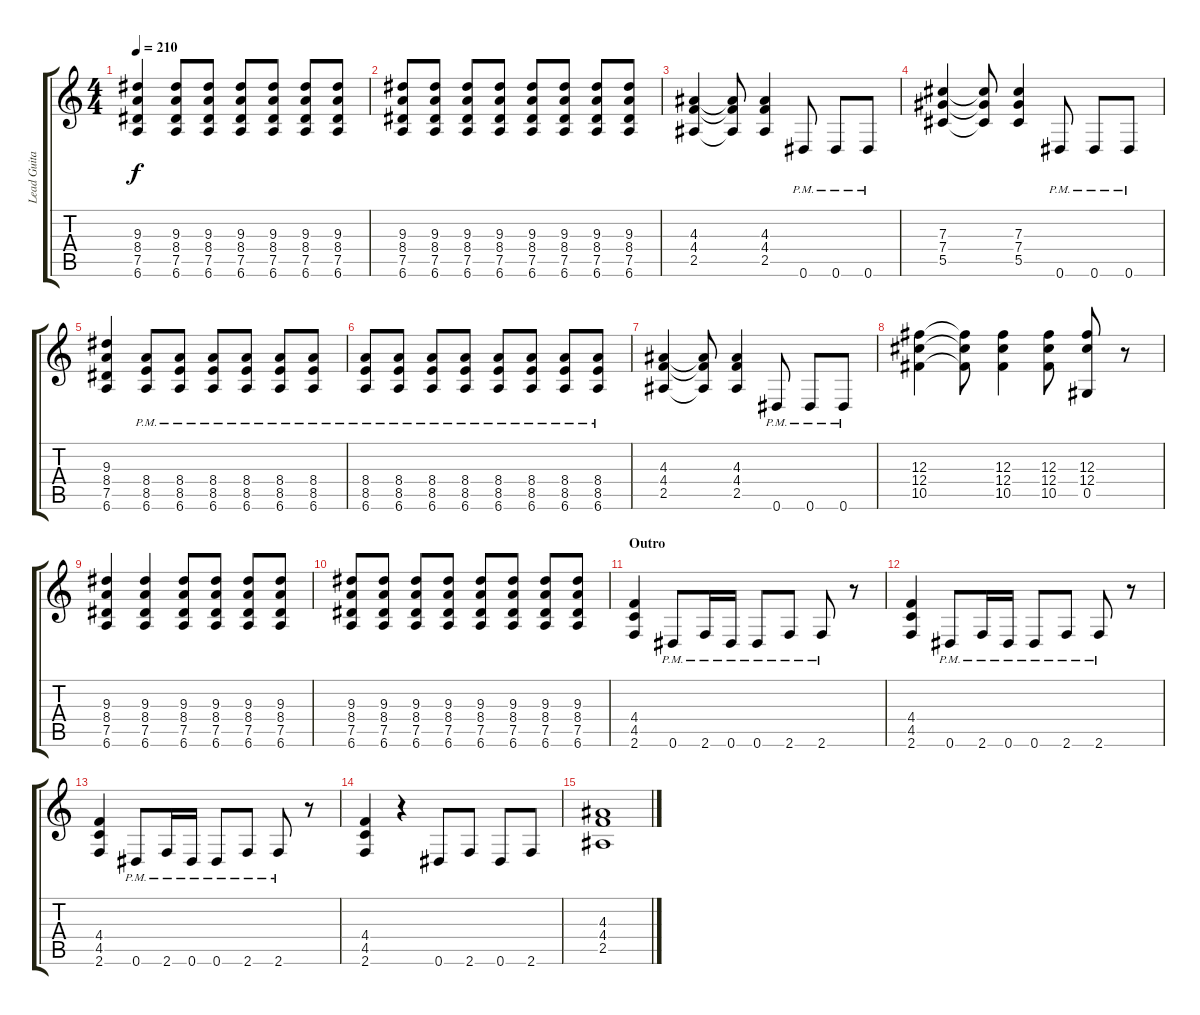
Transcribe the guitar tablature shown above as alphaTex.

\track ("Lead Guitar" "Lead Guita") {instrument distortionguitar}
\staff {score tabs}
\tuning (Eb4 Bb3 Gb3 Db3 Ab2 Eb2) {hide}
\ts (4 4)
\tempo 210
\clef g2
\ks c
(9.3 8.4 7.5 6.6).4{dy f} (9.3 8.4 7.5 6.6).8 (9.3 8.4 7.5 6.6).8 (9.3 8.4 7.5 6.6).8 (9.3 8.4 7.5 6.6).8 (9.3 8.4 7.5 6.6).8 (9.3 8.4 7.5 6.6).8 |
(9.3 8.4 7.5 6.6).8 (9.3 8.4 7.5 6.6).8 (9.3 8.4 7.5 6.6).8 (9.3 8.4 7.5 6.6).8 (9.3 8.4 7.5 6.6).8 (9.3 8.4 7.5 6.6).8 (9.3 8.4 7.5 6.6).8 (9.3 8.4 7.5 6.6).8 |
(4.3 4.4 2.5).4 (4.3{t} 4.4{t} 2.5{t}).8 (4.3 4.4 2.5).4 0.6{pm}.8 0.6{pm}.8 0.6{pm}.8 |
(7.3 7.4 5.5).4 (7.3{t} 7.4{t} 5.5{t}).8 (7.3 7.4 5.5).4 0.6{pm}.8 0.6{pm}.8 0.6{pm}.8 |
(9.3 8.4 7.5 6.6).4 (8.4{pm} 8.5{pm} 6.6{pm}).8 (8.4{pm} 8.5{pm} 6.6{pm}).8 (8.4{pm} 8.5{pm} 6.6{pm}).8 (8.4{pm} 8.5{pm} 6.6{pm}).8 (8.4{pm} 8.5{pm} 6.6{pm}).8 (8.4{pm} 8.5{pm} 6.6{pm}).8 |
(8.4{pm} 8.5{pm} 6.6{pm}).8 (8.4{pm} 8.5{pm} 6.6{pm}).8 (8.4{pm} 8.5{pm} 6.6{pm}).8 (8.4{pm} 8.5{pm} 6.6{pm}).8 (8.4{pm} 8.5{pm} 6.6{pm}).8 (8.4{pm} 8.5{pm} 6.6{pm}).8 (8.4{pm} 8.5{pm} 6.6{pm}).8 (8.4{pm} 8.5{pm} 6.6{pm}).8 |
(4.3 4.4 2.5).4 (4.3{t} 4.4{t} 2.5{t}).8 (4.3 4.4 2.5).4 0.6{pm}.8 0.6{pm}.8 0.6{pm}.8 |
(12.3 12.4 10.5).4 (12.3{t} 12.4{t} 10.5{t}).8 (12.3 12.4 10.5).4 (12.3 12.4 10.5).8 (12.3 12.4 0.5).8 r.8 |
(9.3 8.4 7.5 6.6).4 (9.3 8.4 7.5 6.6).4 (9.3 8.4 7.5 6.6).8 (9.3 8.4 7.5 6.6).8 (9.3 8.4 7.5 6.6).8 (9.3 8.4 7.5 6.6).8 |
(9.3 8.4 7.5 6.6).8 (9.3 8.4 7.5 6.6).8 (9.3 8.4 7.5 6.6).8 (9.3 8.4 7.5 6.6).8 (9.3 8.4 7.5 6.6).8 (9.3 8.4 7.5 6.6).8 (9.3 8.4 7.5 6.6).8 (9.3 8.4 7.5 6.6).8 |
\section ("" "Outro")
(4.4 4.5 2.6).4 0.6{pm}.8 2.6{pm}.16 0.6{pm}.16 0.6{pm}.8 2.6{pm}.8 2.6{pm}.8 r.8 |
(4.4 4.5 2.6).4 0.6{pm}.8 2.6{pm}.16 0.6{pm}.16 0.6{pm}.8 2.6{pm}.8 2.6{pm}.8 r.8 |
(4.4 4.5 2.6).4 0.6{pm}.8 2.6{pm}.16 0.6{pm}.16 0.6{pm}.8 2.6{pm}.8 2.6{pm}.8 r.8 |
(4.4 4.5 2.6).4 r.4 0.6.8 2.6.8 0.6.8 2.6.8 |
(4.3 4.4 2.5).1
